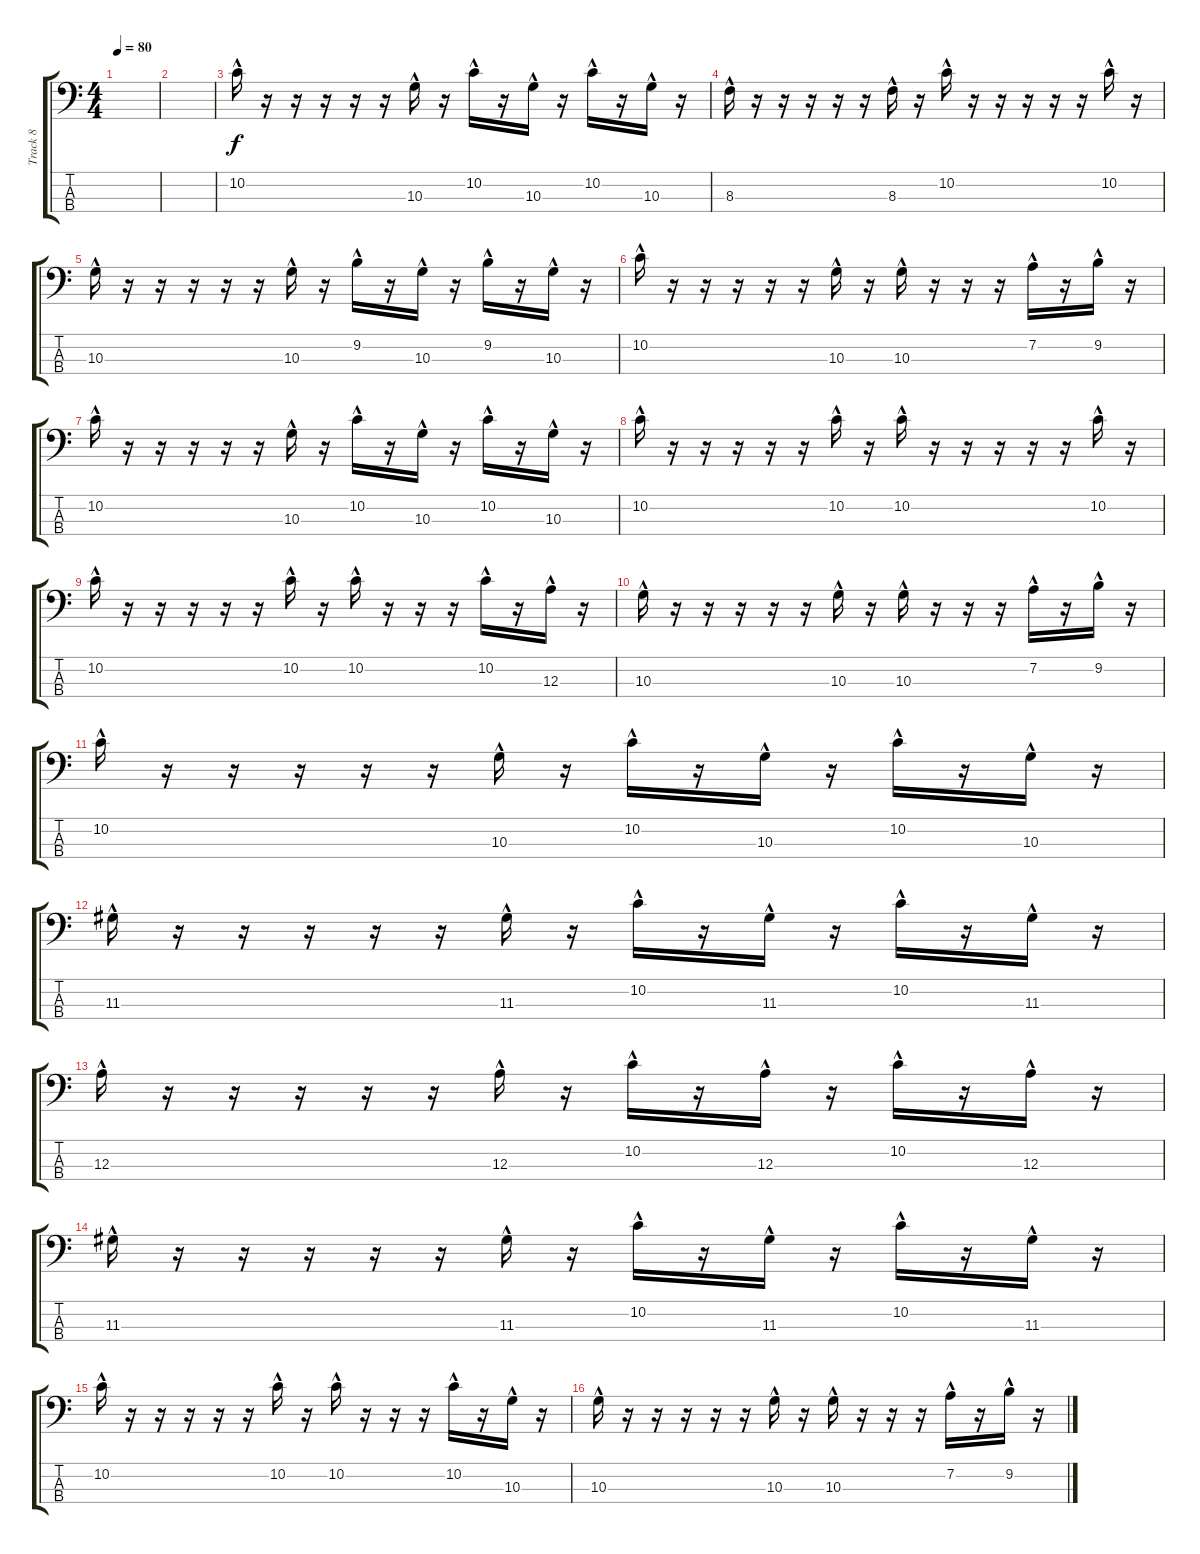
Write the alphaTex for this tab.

\track ("Track 8" "Track 8") {instrument slapbass1 bank 2}
\staff {score tabs}
\tuning (G2 D2 A1 E1) {hide}
\ts (4 4)
\tempo 80
\clef f4
\ks c
|
|
10.2{hac}.16 r.16 r.16 r.16 r.16 r.16 10.3{hac}.16 r.16 10.2{hac}.16 r.16 10.3{hac}.16 r.16 10.2{hac}.16 r.16 10.3{hac}.16 r.16 |
8.3{hac}.16 r.16 r.16 r.16 r.16 r.16 8.3{hac}.16 r.16 10.2{hac}.16 r.16 r.16 r.16 r.16 r.16 10.2{hac}.16 r.16 |
10.3{hac}.16 r.16 r.16 r.16 r.16 r.16 10.3{hac}.16 r.16 9.2{hac}.16 r.16 10.3{hac}.16 r.16 9.2{hac}.16 r.16 10.3{hac}.16 r.16 |
10.2{hac}.16 r.16 r.16 r.16 r.16 r.16 10.3{hac}.16 r.16 10.3{hac}.16 r.16 r.16 r.16 7.2{hac}.16 r.16 9.2{hac}.16 r.16 |
10.2{hac}.16 r.16 r.16 r.16 r.16 r.16 10.3{hac}.16 r.16 10.2{hac}.16 r.16 10.3{hac}.16 r.16 10.2{hac}.16 r.16 10.3{hac}.16 r.16 |
10.2{hac}.16 r.16 r.16 r.16 r.16 r.16 10.2{hac}.16 r.16 10.2{hac}.16 r.16 r.16 r.16 r.16 r.16 10.2{hac}.16 r.16 |
10.2{hac}.16 r.16 r.16 r.16 r.16 r.16 10.2{hac}.16 r.16 10.2{hac}.16 r.16 r.16 r.16 10.2{hac}.16 r.16 12.3{hac}.16 r.16 |
10.3{hac}.16 r.16 r.16 r.16 r.16 r.16 10.3{hac}.16 r.16 10.3{hac}.16 r.16 r.16 r.16 7.2{hac}.16 r.16 9.2{hac}.16 r.16 |
10.2{hac}.16 r.16 r.16 r.16 r.16 r.16 10.3{hac}.16 r.16 10.2{hac}.16 r.16 10.3{hac}.16 r.16 10.2{hac}.16 r.16 10.3{hac}.16 r.16 |
11.3{hac}.16 r.16 r.16 r.16 r.16 r.16 11.3{hac}.16 r.16 10.2{hac}.16 r.16 11.3{hac}.16 r.16 10.2{hac}.16 r.16 11.3{hac}.16 r.16 |
12.3{hac}.16 r.16 r.16 r.16 r.16 r.16 12.3{hac}.16 r.16 10.2{hac}.16 r.16 12.3{hac}.16 r.16 10.2{hac}.16 r.16 12.3{hac}.16 r.16 |
11.3{hac}.16 r.16 r.16 r.16 r.16 r.16 11.3{hac}.16 r.16 10.2{hac}.16 r.16 11.3{hac}.16 r.16 10.2{hac}.16 r.16 11.3{hac}.16 r.16 |
10.2{hac}.16 r.16 r.16 r.16 r.16 r.16 10.2{hac}.16 r.16 10.2{hac}.16 r.16 r.16 r.16 10.2{hac}.16 r.16 10.3{hac}.16 r.16 |
10.3{hac}.16 r.16 r.16 r.16 r.16 r.16 10.3{hac}.16 r.16 10.3{hac}.16 r.16 r.16 r.16 7.2{hac}.16 r.16 9.2{hac}.16 r.16
